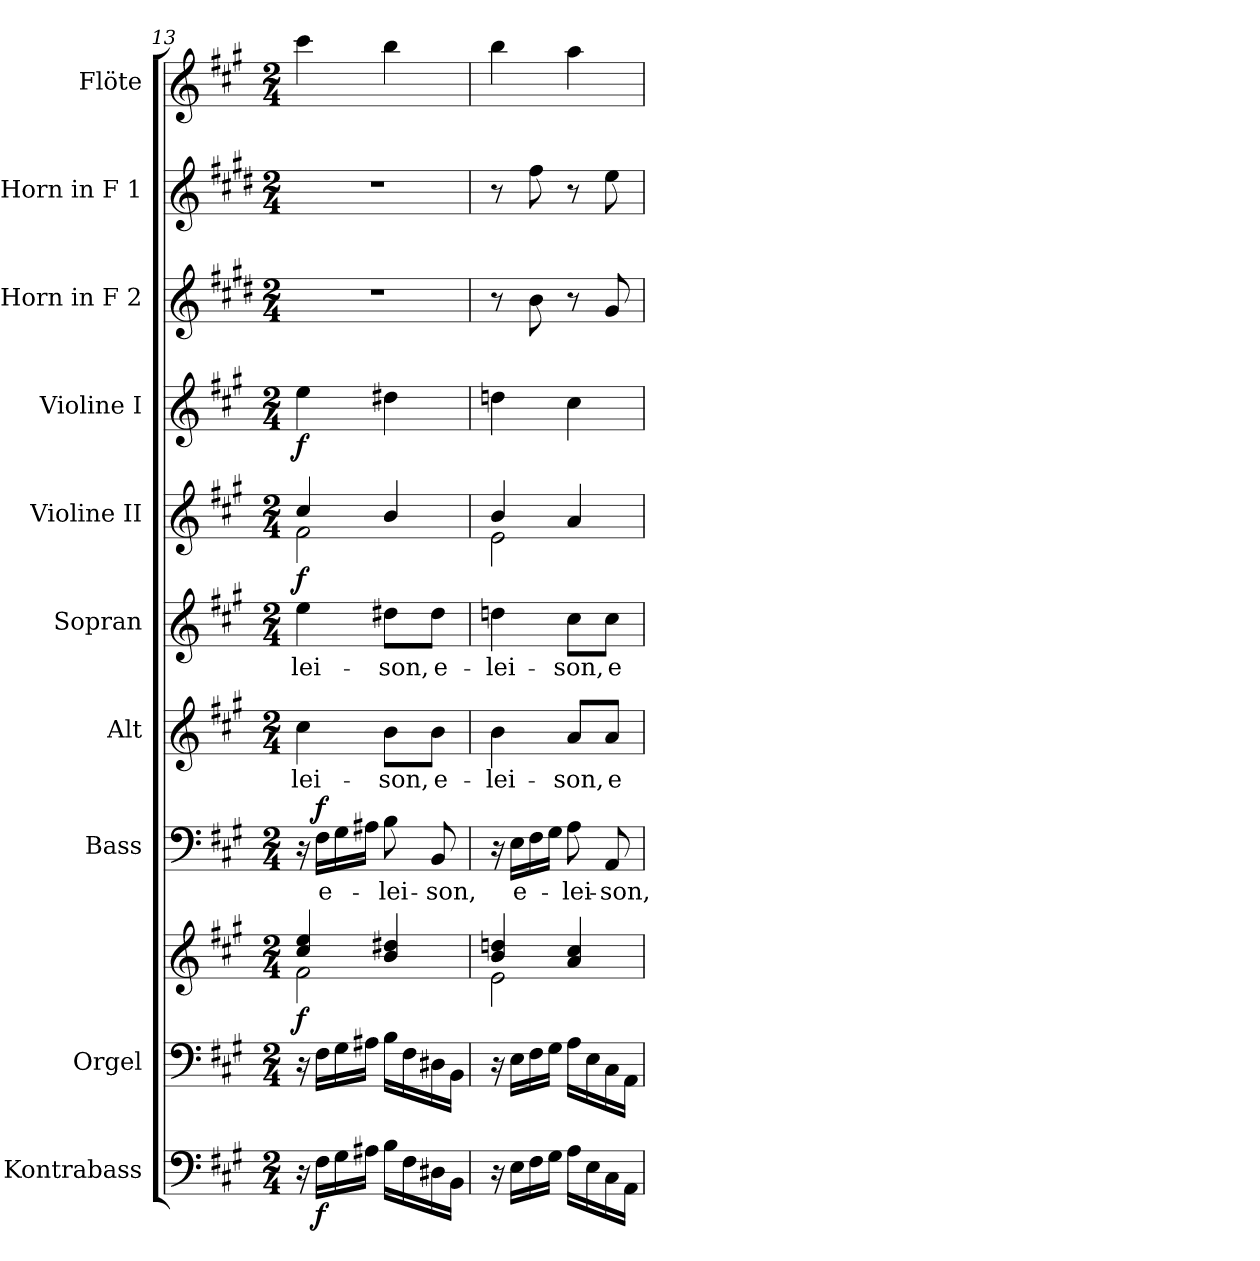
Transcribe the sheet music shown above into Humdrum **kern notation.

**kern	**dynam	**kern	**kern	**dynam	**kern	**text	**dynam	**kern	**text	**kern	**text	**kern	**dynam	**kern	**dynam	**kern	**kern	**kern
*part10	*part10	*part9	*part9	*part9	*part8	*part8	*part8	*part7	*part7	*part6	*part6	*part5	*part5	*part4	*part4	*part3	*part2	*part1
*staff11	*staff11	*staff10	*staff9	*staff9/10	*staff8	*staff8	*staff8	*staff7	*staff7	*staff6	*staff6	*staff5	*staff5	*staff4	*staff4	*staff3	*staff2	*staff1
*I"Kontrabass	*	*I"Orgel	*	*	*I"Bass	*	*	*I"Alt	*	*I"Sopran	*	*I"Violine II	*	*I"Violine I	*	*I"Horn in F 2	*I"Horn in F 1	*I"Flöte
*I'Kb.	*	*I'Org.	*	*	*I'B.	*	*	*I'A.	*	*I'S.	*	*I'Vl. II	*	*I'Vl. I	*	*	*	*I'Fl.
*clefF4	*	*clefF4	*clefG2	*	*clefF4	*	*	*clefG2	*	*clefG2	*	*clefG2	*	*clefG2	*	*clefG2	*clefG2	*clefG2
*ITrd7c12	*	*	*	*	*	*	*	*	*	*	*	*	*	*	*	*ITrd4c7	*ITrd4c7	*
*k[f#c#g#]	*	*k[f#c#g#]	*k[f#c#g#]	*	*k[f#c#g#]	*	*	*k[f#c#g#]	*	*k[f#c#g#]	*	*k[f#c#g#]	*	*k[f#c#g#]	*	*k[f#c#g#]	*k[f#c#g#]	*k[f#c#g#]
*A:	*	*A:	*A:	*	*A:	*	*	*A:	*	*A:	*	*A:	*	*A:	*	*A:	*A:	*A:
*M2/4	*	*M2/4	*M2/4	*	*M2/4	*	*	*M2/4	*	*M2/4	*	*M2/4	*	*M2/4	*	*M2/4	*M2/4	*M2/4
=13	=13	=13	=13	=13	=13	=13	=13	=13	=13	=13	=13	=13	=13	=13	=13	=13	=13	=13
*	*	*	*^	*	*	*	*	*	*	*	*	*	*	*	*	*	*	*
!	!	!	!	!	!LO:DY:b	!	!	!	!	!LO:LY:b	!	!LO:LY:b	!	!LO:DY:b	!	!LO:DY:b	!	!	!
*	*	*	*	*	*	*	*	*	*	*	*	*	*^	*	*	*	*	*	*
16r	.	16r	4cc#/ 4ee/	2f#\	f	16r	.	.	4cc#\	-lei-	4ee\	-lei-	4cc#/	2f#\	f	4ee\	f	2r	2r	4ccc#\
!	!LO:DY:b	!	!	!	!	!	!LO:LY:b	!LO:DY:a	!	!	!	!	!	!	!	!	!	!	!	!
16FF#\LL	f	16F#\LL	.	.	.	16F#\LL	e-	f	.	.	.	.	.	.	.	.	.	.	.	.
16GG#\	.	16G#\	.	.	.	16G#\	.	.	.	.	.	.	.	.	.	.	.	.	.	.
16AA#X\JJ	.	16A#X\JJ	.	.	.	16A#X\JJ	.	.	.	.	.	.	.	.	.	.	.	.	.	.
!	!	!	!	!	!	!	!LO:LY:b	!	!	!LO:LY:b	!	!LO:LY:b	!	!	!	!	!	!	!	!
16BB\LL	.	16B\LL	4b/ 4dd#X/	.	.	8B\	-lei-	.	8b\L	-son,	8dd#X\L	-son,	4b/	.	.	4dd#X\	.	.	.	4bb\
16FF#\	.	16F#\	.	.	.	.	.	.	.	.	.	.	.	.	.	.	.	.	.	.
!	!	!	!	!	!	!	!LO:LY:b	!	!	!LO:LY:b	!	!LO:LY:b	!	!	!	!	!	!	!	!
16DD#X\	.	16D#X\	.	.	.	8BB/	-son,	.	8b\J	e-	8dd#\J	e-	.	.	.	.	.	.	.	.
16BBB\JJ	.	16BB\JJ	.	.	.	.	.	.	.	.	.	.	.	.	.	.	.	.	.	.
=14	=14	=14	=14	=14	=14	=14	=14	=14	=14	=14	=14	=14	=14	=14	=14	=14	=14	=14	=14	=14
!	!	!	!	!	!	!	!	!	!	!LO:LY:b	!	!LO:LY:b	!	!	!	!	!	!	!	!
16r	.	16r	4b/ 4ddn/	2e\	.	16r	.	.	4b\	-lei-	4ddn\	-lei-	4b/	2e\	.	4ddn\	.	8r	8r	4bb\
!	!	!	!	!	!	!	!LO:LY:b	!	!	!	!	!	!	!	!	!	!	!	!	!
16EE\LL	.	16E\LL	.	.	.	16E\LL	e-	.	.	.	.	.	.	.	.	.	.	.	.	.
16FF#\	.	16F#\	.	.	.	16F#\	.	.	.	.	.	.	.	.	.	.	.	8e\	8b\	.
16GG#\JJ	.	16G#\JJ	.	.	.	16G#\JJ	.	.	.	.	.	.	.	.	.	.	.	.	.	.
!	!	!	!	!	!	!	!LO:LY:b	!	!	!LO:LY:b	!	!LO:LY:b	!	!	!	!	!	!	!	!
16AA\LL	.	16A\LL	4a/ 4cc#/	.	.	8A\	-lei-	.	8a/L	-son,	8cc#\L	-son,	4a/	.	.	4cc#\	.	8r	8r	4aa\
16EE\	.	16E\	.	.	.	.	.	.	.	.	.	.	.	.	.	.	.	.	.	.
!	!	!	!	!	!	!	!LO:LY:b	!	!	!LO:LY:b	!	!LO:LY:b	!	!	!	!	!	!	!	!
16CC#\	.	16C#\	.	.	.	8AA/	-son,	.	8a/J	e-	8cc#\J	e-	.	.	.	.	.	8c#/	8a\	.
16AAA\JJ	.	16AA\JJ	.	.	.	.	.	.	.	.	.	.	.	.	.	.	.	.	.	.
*	*	*	*v	*v	*	*	*	*	*	*	*	*	*v	*v	*	*	*	*	*	*
=	=	=	=	=	=	=	=	=	=	=	=	=	=	=	=	=	=	=
*-	*-	*-	*-	*-	*-	*-	*-	*-	*-	*-	*-	*-	*-	*-	*-	*-	*-	*-
